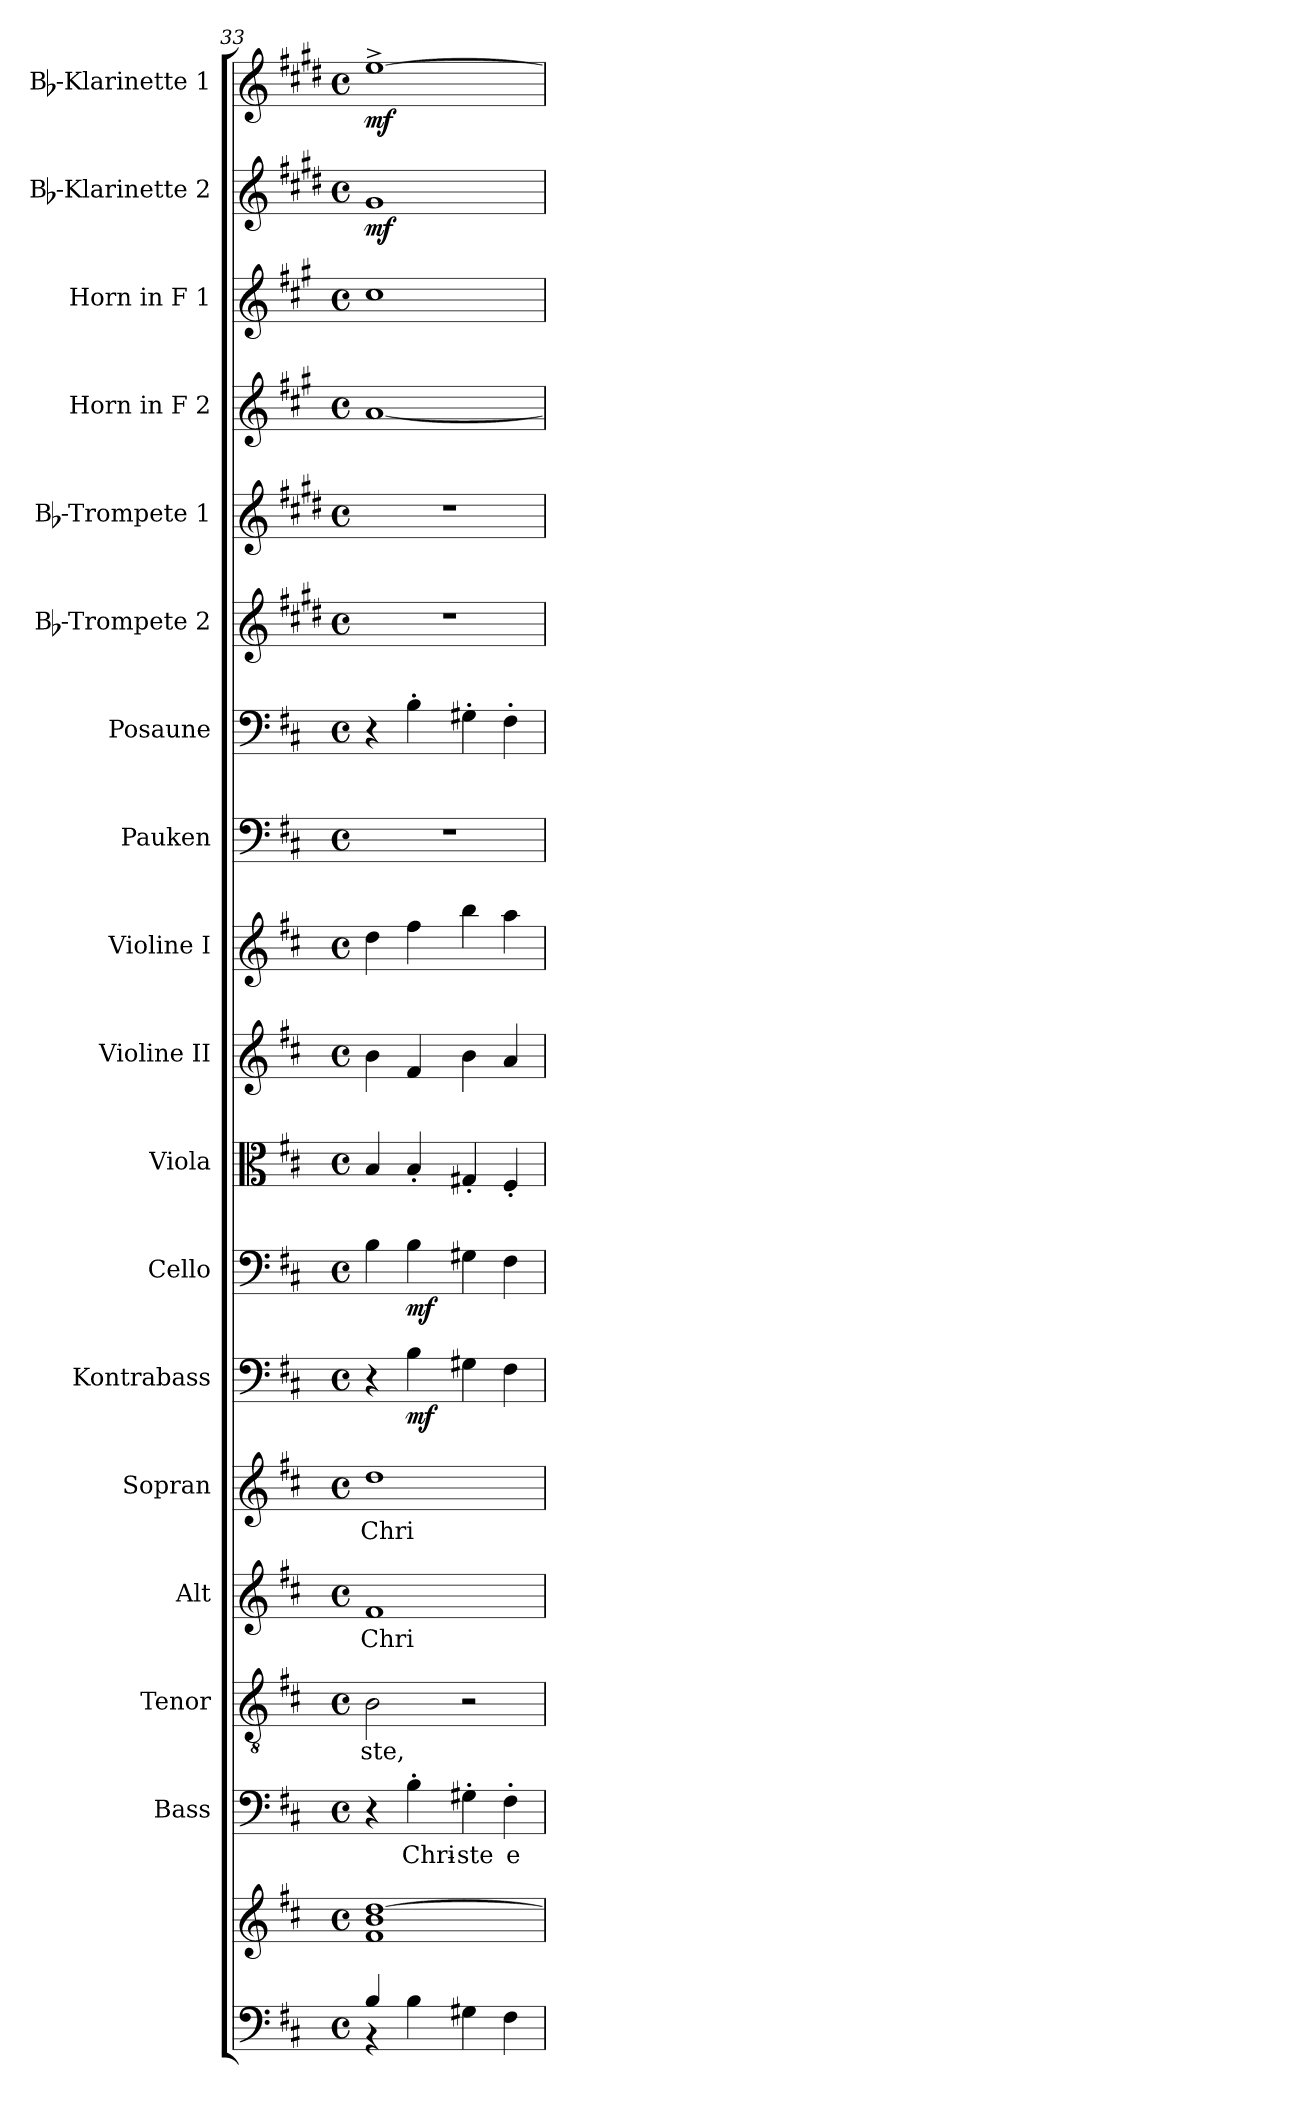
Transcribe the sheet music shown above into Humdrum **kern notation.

**kern	**kern	**kern	**text	**kern	**text	**kern	**text	**kern	**text	**kern	**dynam	**kern	**dynam	**kern	**kern	**kern	**kern	**kern	**kern	**kern	**kern	**kern	**kern	**dynam	**kern	**dynam
*part18	*part18	*part17	*part17	*part16	*part16	*part15	*part15	*part14	*part14	*part13	*part13	*part12	*part12	*part11	*part10	*part9	*part8	*part7	*part6	*part5	*part4	*part3	*part2	*part2	*part1	*part1
*staff19	*staff18	*staff17	*staff17	*staff16	*staff16	*staff15	*staff15	*staff14	*staff14	*staff13	*staff13	*staff12	*staff12	*staff11	*staff10	*staff9	*staff8	*staff7	*staff6	*staff5	*staff4	*staff3	*staff2	*staff2	*staff1	*staff1
*	*	*I"Bass	*	*I"Tenor	*	*I"Alt	*	*I"Sopran	*	*I"Kontrabass	*	*I"Cello	*	*I"Viola	*I"Violine II	*I"Violine I	*I"Pauken	*I"Posaune	*I"Bb-Trompete 2	*I"Bb-Trompete 1	*I"Horn in F 2	*I"Horn in F 1	*I"Bb-Klarinette 2	*	*I"Bb-Klarinette 1	*
*	*	*I'B.	*	*I'T.	*	*I'A.	*	*I'S.	*	*I'Kb.	*	*	*	*I'Vla.	*I'Vl. II	*I'Vl. I	*I'Pk.	*I'Pos.	*I'Bb Trp. 2	*I'Bb Trp. 1	*	*	*I'Bb Kl. 2	*	*I'Bb Kl. 1	*
*clefF4	*clefG2	*clefF4	*	*clefGv2	*	*clefG2	*	*clefG2	*	*clefF4	*	*clefF4	*	*clefC3	*clefG2	*clefG2	*clefF4	*clefF4	*clefG2	*clefG2	*clefG2	*clefG2	*clefG2	*	*clefG2	*
*	*	*	*	*	*	*	*	*	*	*ITrd7c12	*	*	*	*	*	*	*	*	*ITrd1c2	*ITrd1c2	*ITrd4c7	*ITrd4c7	*ITrd1c2	*	*ITrd1c2	*
*k[f#c#]	*k[f#c#]	*k[f#c#]	*	*k[f#c#]	*	*k[f#c#]	*	*k[f#c#]	*	*k[f#c#]	*	*k[f#c#]	*	*k[f#c#]	*k[f#c#]	*k[f#c#]	*k[f#c#]	*k[f#c#]	*k[f#c#]	*k[f#c#]	*k[f#c#]	*k[f#c#]	*k[f#c#]	*	*k[f#c#]	*
*D:	*D:	*D:	*	*D:	*	*D:	*	*D:	*	*D:	*	*D:	*	*D:	*D:	*D:	*D:	*D:	*D:	*D:	*D:	*D:	*D:	*	*D:	*
*M4/4	*M4/4	*M4/4	*	*M4/4	*	*M4/4	*	*M4/4	*	*M4/4	*	*M4/4	*	*M4/4	*M4/4	*M4/4	*M4/4	*M4/4	*M4/4	*M4/4	*M4/4	*M4/4	*M4/4	*	*M4/4	*
*met(c)	*met(c)	*met(c)	*	*met(c)	*	*met(c)	*	*met(c)	*	*met(c)	*	*met(c)	*	*met(c)	*met(c)	*met(c)	*met(c)	*met(c)	*met(c)	*met(c)	*met(c)	*met(c)	*met(c)	*	*met(c)	*
=33	=33	=33	=33	=33	=33	=33	=33	=33	=33	=33	=33	=33	=33	=33	=33	=33	=33	=33	=33	=33	=33	=33	=33	=33	=33	=33
*^	*^	*	*	*	*	*	*	*	*	*	*	*	*	*	*	*	*	*	*	*	*	*	*	*	*	*
!	!	!	!	!	!	!	!LO:LY:b	!	!LO:LY:b	!	!LO:LY:b	!	!	!	!	!	!	!	!	!	!	!	!	!	!	!LO:DY:b	!	!LO:DY:b
4B/	4r	1b [>1dd	1f#	4r	.	2B\	-ste,	1f#	Chri-	1dd	Chri-	4r	.	4B\	.	4B/	4b\	4dd\	1r	4r	1r	1r	[1d	1f#	1f#	mf	[1dd^>	mf
!	!	!	!	!	!LO:LY:b	!	!	!	!	!	!	!	!LO:DY:b	!	!LO:DY:b	!	!	!	!	!	!	!	!	!	!	!	!	!
2.ryy	4B\	.	.	4B'>\	Chri-	.	.	.	.	.	.	4BB\	mf	4B\	mf	4B'</	4f#/	4ff#\	.	4B'>\	.	.	.	.	.	.	.	.
!	!	!	!	!	!LO:LY:b	!	!	!	!	!	!	!	!	!	!	!	!	!	!	!	!	!	!	!	!	!	!	!
.	4G#X\	.	.	4G#X'>\	-ste	2r	.	.	.	.	.	4GG#X\	.	4G#X\	.	4G#X'</	4b\	4bb\	.	4G#X'>\	.	.	.	.	.	.	.	.
!	!	!	!	!	!LO:LY:b	!	!	!	!	!	!	!	!	!	!	!	!	!	!	!	!	!	!	!	!	!	!	!
.	4F#\	.	.	4F#'>\	e-	.	.	.	.	.	.	4FF#\	.	4F#\	.	4F#'</	4a/	4aa\	.	4F#'>\	.	.	.	.	.	.	.	.
*v	*v	*	*	*	*	*	*	*	*	*	*	*	*	*	*	*	*	*	*	*	*	*	*	*	*	*	*	*
*	*v	*v	*	*	*	*	*	*	*	*	*	*	*	*	*	*	*	*	*	*	*	*	*	*	*	*	*
=	=	=	=	=	=	=	=	=	=	=	=	=	=	=	=	=	=	=	=	=	=	=	=	=	=	=
*-	*-	*-	*-	*-	*-	*-	*-	*-	*-	*-	*-	*-	*-	*-	*-	*-	*-	*-	*-	*-	*-	*-	*-	*-	*-	*-
